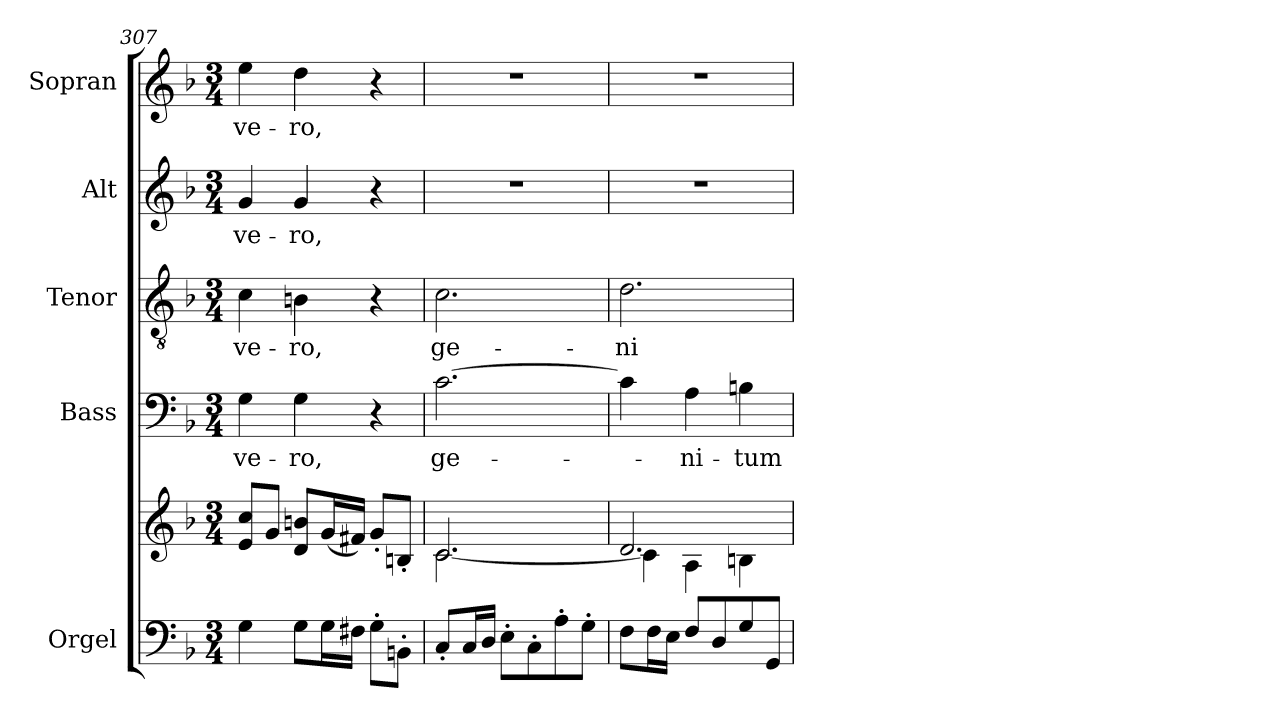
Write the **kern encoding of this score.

**kern	**kern	**kern	**text	**kern	**text	**kern	**text	**kern	**text
*part5	*part5	*part4	*part4	*part3	*part3	*part2	*part2	*part1	*part1
*staff6	*staff5	*staff4	*staff4	*staff3	*staff3	*staff2	*staff2	*staff1	*staff1
*I"Orgel	*	*I"Bass	*	*I"Tenor	*	*I"Alt	*	*I"Sopran	*
*I'Org.	*	*I'B	*	*I'T	*	*I'A	*	*I'S	*
*clefF4	*clefG2	*clefF4	*	*clefGv2	*	*clefG2	*	*clefG2	*
*k[b-]	*k[b-]	*k[b-]	*	*k[b-]	*	*k[b-]	*	*k[b-]	*
*F:	*F:	*F:	*	*F:	*	*F:	*	*F:	*
*M3/4	*M3/4	*M3/4	*	*M3/4	*	*M3/4	*	*M3/4	*
=307	=307	=307	=307	=307	=307	=307	=307	=307	=307
!	!	!	!LO:LY:b	!	!LO:LY:b	!	!LO:LY:b	!	!LO:LY:b
4G\	8e/ 8cc/L	4G\	ve-	4c\	ve-	4g/	ve-	4ee\	ve-
.	8g/J	.	.	.	.	.	.	.	.
!	!	!	!LO:LY:b	!	!LO:LY:b	!	!LO:LY:b	!	!LO:LY:b
8G\L	8d/ 8bn/L	4G\	-ro,	4Bn\	-ro,	4g/	-ro,	4dd\	-ro,
16G\L	(<16g/L	.	.	.	.	.	.	.	.
16F#X\JJ	16f#X/JJ)	.	.	.	.	.	.	.	.
8G'>\L	8g'</L	4r	.	4r	.	4r	.	4r	.
8BBn'>\J	8Bn'</J	.	.	.	.	.	.	.	.
=308	=308	=308	=308	=308	=308	=308	=308	=308	=308
*	*^	*	*	*	*	*	*	*	*
!	!	!	!	!LO:LY:b	!	!LO:LY:b	!	!	!	!
8C'</L	2.c/	[<2.c\	[2.c\	ge-	2.c\	ge-	2.r	.	2.r	.
16C/L	.	.	.	.	.	.	.	.	.	.
16D/JJ	.	.	.	.	.	.	.	.	.	.
8E'>\L	.	.	.	.	.	.	.	.	.	.
8C'>\	.	.	.	.	.	.	.	.	.	.
8A'>\	.	.	.	.	.	.	.	.	.	.
8G'>\J	.	.	.	.	.	.	.	.	.	.
=309	=309	=309	=309	=309	=309	=309	=309	=309	=309	=309
!	!	!	!	!	!	!LO:LY:b	!	!	!	!
8F\L	2.d/	4c\]	4c\]	.	2.d\	-ni-	2.r	.	2.r	.
16F\L	.	.	.	.	.	.	.	.	.	.
16E\JJ	.	.	.	.	.	.	.	.	.	.
!	!	!	!	!LO:LY:b	!	!	!	!	!	!
8F/L	.	4A\	4A\	-ni-	.	.	.	.	.	.
8D/	.	.	.	.	.	.	.	.	.	.
!	!	!	!	!LO:LY:b	!	!	!	!	!	!
8G/	.	4Bn\	4Bn\	-tum	.	.	.	.	.	.
8GG/J	.	.	.	.	.	.	.	.	.	.
*	*v	*v	*	*	*	*	*	*	*	*
=	=	=	=	=	=	=	=	=	=
*-	*-	*-	*-	*-	*-	*-	*-	*-	*-
